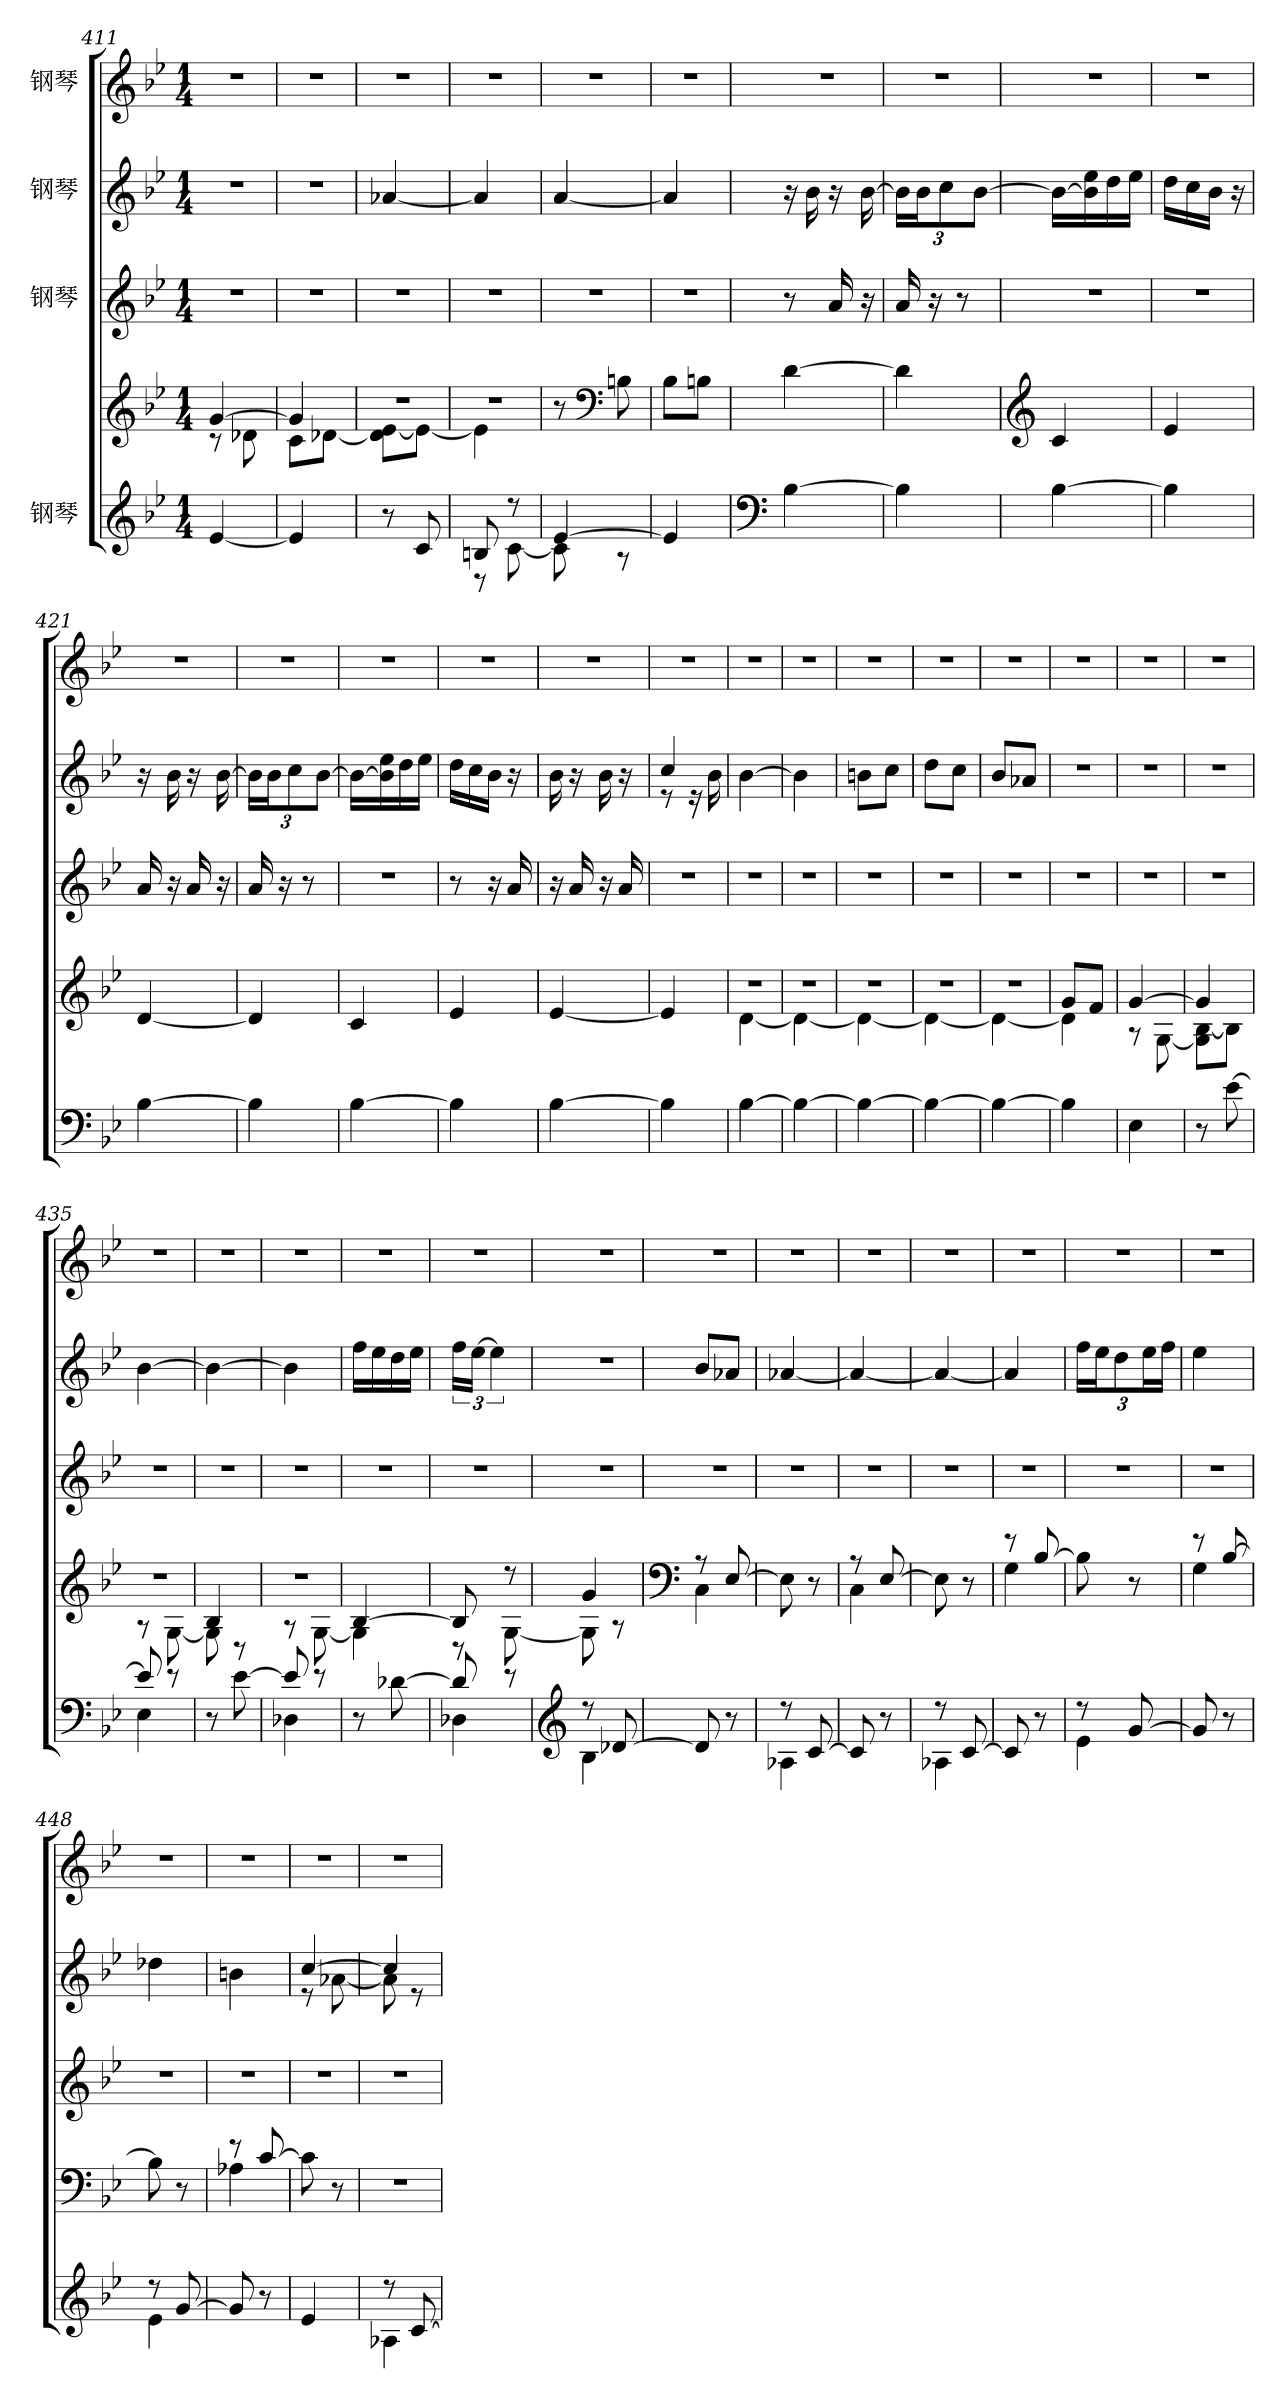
**kern	**kern	**kern	**kern	**kern
*part4	*part4	*part3	*part2	*part1
*staff5	*staff4	*staff3	*staff2	*staff1
*I"钢琴	*	*I"钢琴	*I"钢琴	*I"钢琴
*clefG2	*clefG2	*clefG2	*clefG2	*clefG2
*k[b-e-]	*k[b-e-]	*k[b-e-]	*k[b-e-]	*k[b-e-]
*M1/4	*M1/4	*M1/4	*M1/4	*M1/4
=411	=411	=411	=411	=411
*	*^	*	*	*
[4e-/	[4g/	8r	4r	4r	4r
.	.	8d-X\	.	.	.
=412	=412	=412	=412	=412	=412
4e-/]	4g/]	8c\L	4r	4r	4r
.	.	[8d-X\J	.	.	.
=413	=413	=413	=413	=413	=413
8r	4r	8d-\] [8e-\L	4r	[4a-X/	4r
8c/	.	8e-\J_	.	.	.
=414	=414	=414	=414	=414	=414
*^	*	*	*	*	*
8Bn/	8r	4r	4e-\]	4r	4a-/]	4r
8r	[8c\	.	.	.	.	.
*	*	*v	*v	*	*	*
=415	=415	=415	=415	=415	=415
[4e-/	8c\]	8r	4r	[4a/	4r
*	*	*clefF4	*	*	*
.	8r	8Bn\	.	.	.
*v	*v	*	*	*	*
!!LO:LB:g=z
=416	=416	=416	=416	=416
4e-/]	8B-\L	4r	4a/]	4r
.	8Bn\J	.	.	.
=417	=417	=417	=417	=417
*clefF4	*	*	*	*
[4B-\	[4d\	8r	16r	4r
.	.	.	16b-\	.
.	.	16a/	16r	.
.	.	16r	[16b-\	.
=418	=418	=418	=418	=418
*	*	*	*Xbrackettup	*
4B-\]	4d\]	16a/	24b-\LL]	4r
.	.	.	24b-\J	.
.	.	16r	.	.
.	.	.	12cc\	.
.	.	8r	.	.
.	.	.	[12b-\J	.
=419	=419	=419	=419	=419
*	*clefG2	*	*	*
[4B-\	4c/	4r	16b-\LL_	4r
.	.	.	16b-\] 16ee-\	.
.	.	.	16dd\	.
.	.	.	16ee-\JJ	.
=420	=420	=420	=420	=420
4B-\]	4e-/	4r	16dd\LL	4r
.	.	.	16cc\	.
.	.	.	16b-\JJ	.
.	.	.	16r	.
=421	=421	=421	=421	=421
[4B-\	[4d/	16a/	16r	4r
.	.	16r	16b-\	.
.	.	16a/	16r	.
.	.	16r	[16b-\	.
=422	=422	=422	=422	=422
4B-\]	4d/]	16a/	24b-\LL]	4r
.	.	.	24b-\J	.
.	.	16r	.	.
.	.	.	12cc\	.
.	.	8r	.	.
.	.	.	[12b-\J	.
!!LO:PB:g=z
=423	=423	=423	=423	=423
[4B-\	4c/	4r	16b-\LL_	4r
.	.	.	16b-\] 16ee-\	.
.	.	.	16dd\	.
.	.	.	16ee-\JJ	.
=424	=424	=424	=424	=424
4B-\]	4e-/	8r	16dd\LL	4r
.	.	.	16cc\	.
.	.	16r	16b-\JJ	.
.	.	16a/	16r	.
=425	=425	=425	=425	=425
[4B-\	[4e-/	16r	16b-\	4r
.	.	16a/	16r	.
.	.	16r	16b-\	.
.	.	16a/	16r	.
=426	=426	=426	=426	=426
*	*	*	*^	*
4B-\]	4e-/]	4r	4cc/	8r	4r
.	.	.	.	16r	.
.	.	.	.	16b-\	.
*	*	*	*v	*v	*
=427	=427	=427	=427	=427
*	*^	*	*	*
[4B-\	4r	[4d\	4r	[4b-\	4r
=428	=428	=428	=428	=428	=428
4B-\_	4r	4d\_	4r	4b-\]	4r
=429	=429	=429	=429	=429	=429
4B-\_	4r	4d\_	4r	8bn\L	4r
.	.	.	.	8cc\J	.
=430	=430	=430	=430	=430	=430
4B-\_	4r	4d\_	4r	8dd\L	4r
.	.	.	.	8cc\J	.
=431	=431	=431	=431	=431	=431
4B-\_	4r	4d\_	4r	8b-/L	4r
.	.	.	.	8a-X/J	.
=432	=432	=432	=432	=432	=432
4B-\]	8g/L	4d\]	4r	4r	4r
.	8f/J	.	.	.	.
!!LO:LB:g=z
=433	=433	=433	=433	=433	=433
4E-\	[4g/	8r	4r	4r	4r
.	.	[8G\	.	.	.
=434	=434	=434	=434	=434	=434
8r	4g/]	8G\] [8B-\L	4r	4r	4r
[8e-\	.	8B-\J]	.	.	.
=435	=435	=435	=435	=435	=435
*^	*	*	*	*	*
8e-/]	4E-\	4r	8r	4r	[4b-\	4r
8r	.	.	[8G\	.	.	.
*v	*v	*	*	*	*	*
=436	=436	=436	=436	=436	=436
8r	4B-/	8G\]	4r	4b-\_	4r
[8e-\	.	8r	.	.	.
=437	=437	=437	=437	=437	=437
*^	*	*	*	*	*
8e-/]	4D-X\	4r	8r	4r	4b-\]	4r
8r	.	.	[8G\	.	.	.
*v	*v	*	*	*	*	*
=438	=438	=438	=438	=438	=438
8r	[4B-/	4G\]	4r	16ff\LL	4r
.	.	.	.	16ee-\	.
[8d-X\	.	.	.	16dd\	.
.	.	.	.	16ee-\JJ	.
=439	=439	=439	=439	=439	=439
*^	*	*	*	*	*
*	*	*	*	*	*brackettup	*
8d-/]	4D-X\	8B-/]	8r	4r	24ff\LL	4r
.	.	.	.	.	[24ee-\JJ	.
.	.	.	.	.	6ee-\]	.
8r	.	8r	[8G\	.	.	.
=440	=440	=440	=440	=440	=440	=440
*clefG2	*	*	*	*	*	*
8r	4B-\	4g/	8G\]	4r	4r	4r
[8d-X/	.	.	8r	.	.	.
*v	*v	*	*	*	*	*
=441	=441	=441	=441	=441	=441
*	*clefF4	*	*	*	*
8d-/]	8r	4C\	4r	8b-/L	4r
8r	[8E-/	.	.	8a-X/J	.
*	*v	*v	*	*	*
!!LO:PB:g=z
=442	=442	=442	=442	=442
*^	*	*	*	*
8r	4A-X\	8E-\]	4r	[4a-X/	4r
[8c/	.	8r	.	.	.
*v	*v	*	*	*	*
=443	=443	=443	=443	=443
*	*^	*	*	*
8c/]	8r	4C\	4r	4a-/_	4r
8r	[8E-/	.	.	.	.
*	*v	*v	*	*	*
=444	=444	=444	=444	=444
*^	*	*	*	*
8r	4A-X\	8E-\]	4r	4a-/_	4r
[8c/	.	8r	.	.	.
*v	*v	*	*	*	*
=445	=445	=445	=445	=445
*	*^	*	*	*
8c/]	8r	4G\	4r	4a-/]	4r
8r	[8B-/	.	.	.	.
*	*v	*v	*	*	*
=446	=446	=446	=446	=446
*^	*	*	*	*
*	*	*	*	*Xbrackettup	*
8r	4e-\	8B-\]	4r	24ff\LL	4r
.	.	.	.	24ee-\J	.
.	.	.	.	12dd\	.
[8g/	.	8r	.	.	.
.	.	.	.	24ee-\L	.
.	.	.	.	24ff\JJ	.
*v	*v	*	*	*	*
=447	=447	=447	=447	=447
*	*^	*	*	*
8g/]	8r	4G\	4r	4ee-\	4r
8r	[8B-/	.	.	.	.
*	*v	*v	*	*	*
=448	=448	=448	=448	=448
*^	*	*	*	*
8r	4e-\	8B-\]	4r	4dd-X\	4r
[8g/	.	8r	.	.	.
*v	*v	*	*	*	*
=449	=449	=449	=449	=449
*	*^	*	*	*
8g/]	8r	4A-X\	4r	4bn\	4r
8r	[8c/	.	.	.	.
*	*v	*v	*	*	*
=450	=450	=450	=450	=450
*	*	*	*^	*
4e-/	8c\]	4r	[4cc/	8r	4r
.	8r	.	.	[8a-X\	.
!!LO:LB:g=z
=451	=451	=451	=451	=451	=451
*^	*	*	*	*	*
8r	4A-X\	4r	4r	4cc/]	8a-\]	4r
[8c/	.	.	.	.	8r	.
*v	*v	*	*	*v	*v	*
=	=	=	=	=
*-	*-	*-	*-	*-
